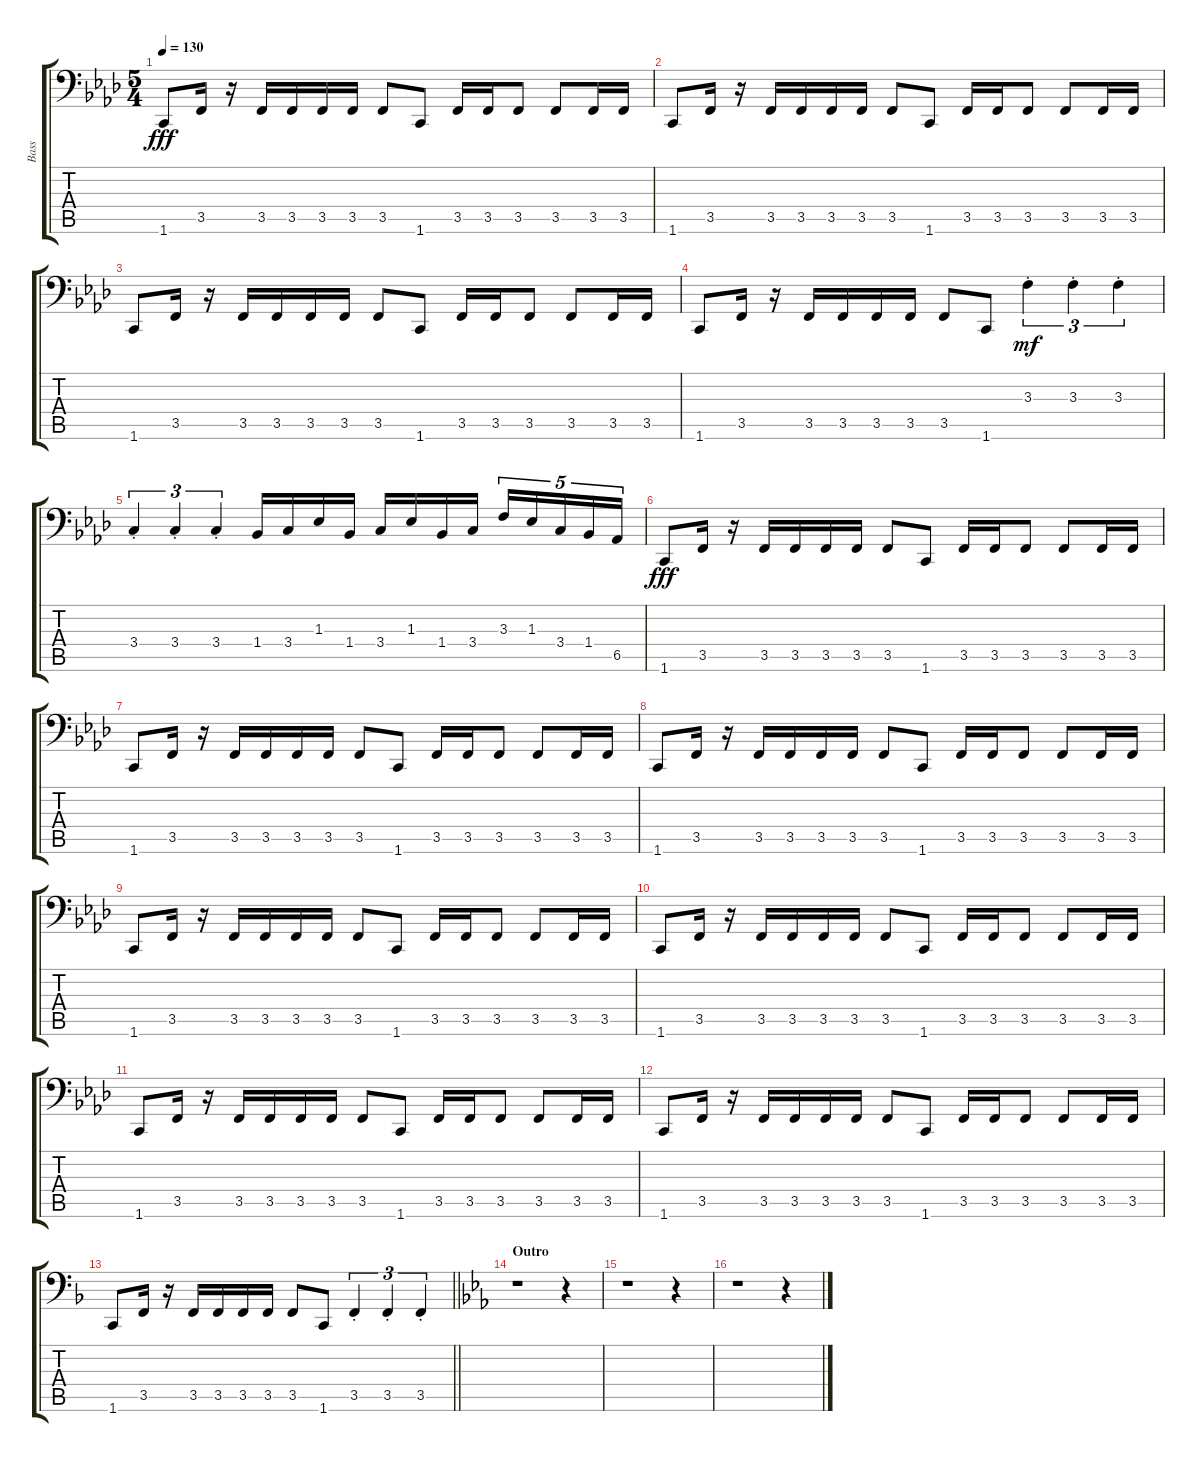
\track ("Bass" "Bass") {instrument electricbassfinger}
\staff {score tabs}
\tuning (B2 G2 D2 A1 D1 B0) {hide}
\ts (5 4)
\tempo 130
\clef f4
\ks ab
1.6.8{dy fff} 3.5.16 r.16 3.5.16 3.5.16 3.5.16 3.5.16 3.5.8 1.6.8 3.5.16 3.5.16 3.5.8 3.5.8 3.5.16 3.5.16 |
1.6.8 3.5.16 r.16 3.5.16 3.5.16 3.5.16 3.5.16 3.5.8 1.6.8 3.5.16 3.5.16 3.5.8 3.5.8 3.5.16 3.5.16 |
1.6.8 3.5.16 r.16 3.5.16 3.5.16 3.5.16 3.5.16 3.5.8 1.6.8 3.5.16 3.5.16 3.5.8 3.5.8 3.5.16 3.5.16 |
1.6.8 3.5.16 r.16 3.5.16 3.5.16 3.5.16 3.5.16 3.5.8 1.6.8 3.3{st}.4{tu (3 2) dy mf} 3.3{st}.4{tu (3 2)} 3.3{st}.4{tu (3 2)} |
3.4{st}.4{tu (3 2)} 3.4{st}.4{tu (3 2)} 3.4{st}.4{tu (3 2)} 1.4.16 3.4.16 1.3.16 1.4.16 3.4.16 1.3.16 1.4.16 3.4.16 3.3.16{tu (5 4)} 1.3.16{tu (5 4)} 3.4.16{tu (5 4)} 1.4.16{tu (5 4)} 6.5.16{tu (5 4)} |
1.6.8{dy fff} 3.5.16 r.16 3.5.16 3.5.16 3.5.16 3.5.16 3.5.8 1.6.8 3.5.16 3.5.16 3.5.8 3.5.8 3.5.16 3.5.16 |
1.6.8 3.5.16 r.16 3.5.16 3.5.16 3.5.16 3.5.16 3.5.8 1.6.8 3.5.16 3.5.16 3.5.8 3.5.8 3.5.16 3.5.16 |
1.6.8 3.5.16 r.16 3.5.16 3.5.16 3.5.16 3.5.16 3.5.8 1.6.8 3.5.16 3.5.16 3.5.8 3.5.8 3.5.16 3.5.16 |
1.6.8 3.5.16 r.16 3.5.16 3.5.16 3.5.16 3.5.16 3.5.8 1.6.8 3.5.16 3.5.16 3.5.8 3.5.8 3.5.16 3.5.16 |
1.6.8 3.5.16 r.16 3.5.16 3.5.16 3.5.16 3.5.16 3.5.8 1.6.8 3.5.16 3.5.16 3.5.8 3.5.8 3.5.16 3.5.16 |
1.6.8 3.5.16 r.16 3.5.16 3.5.16 3.5.16 3.5.16 3.5.8 1.6.8 3.5.16 3.5.16 3.5.8 3.5.8 3.5.16 3.5.16 |
1.6.8 3.5.16 r.16 3.5.16 3.5.16 3.5.16 3.5.16 3.5.8 1.6.8 3.5.16 3.5.16 3.5.8 3.5.8 3.5.16 3.5.16 |
\barLineRight lightlight
\ks f
1.6.8 3.5.16 r.16 3.5.16 3.5.16 3.5.16 3.5.16 3.5.8 1.6.8 3.5{st}.4{tu (3 2)} 3.5{st}.4{tu (3 2)} 3.5{st}.4{tu (3 2)} |
\section ("" "Outro")
\ks eb
r.1 r.4 |
r.1 r.4 |
r.1 r.4
